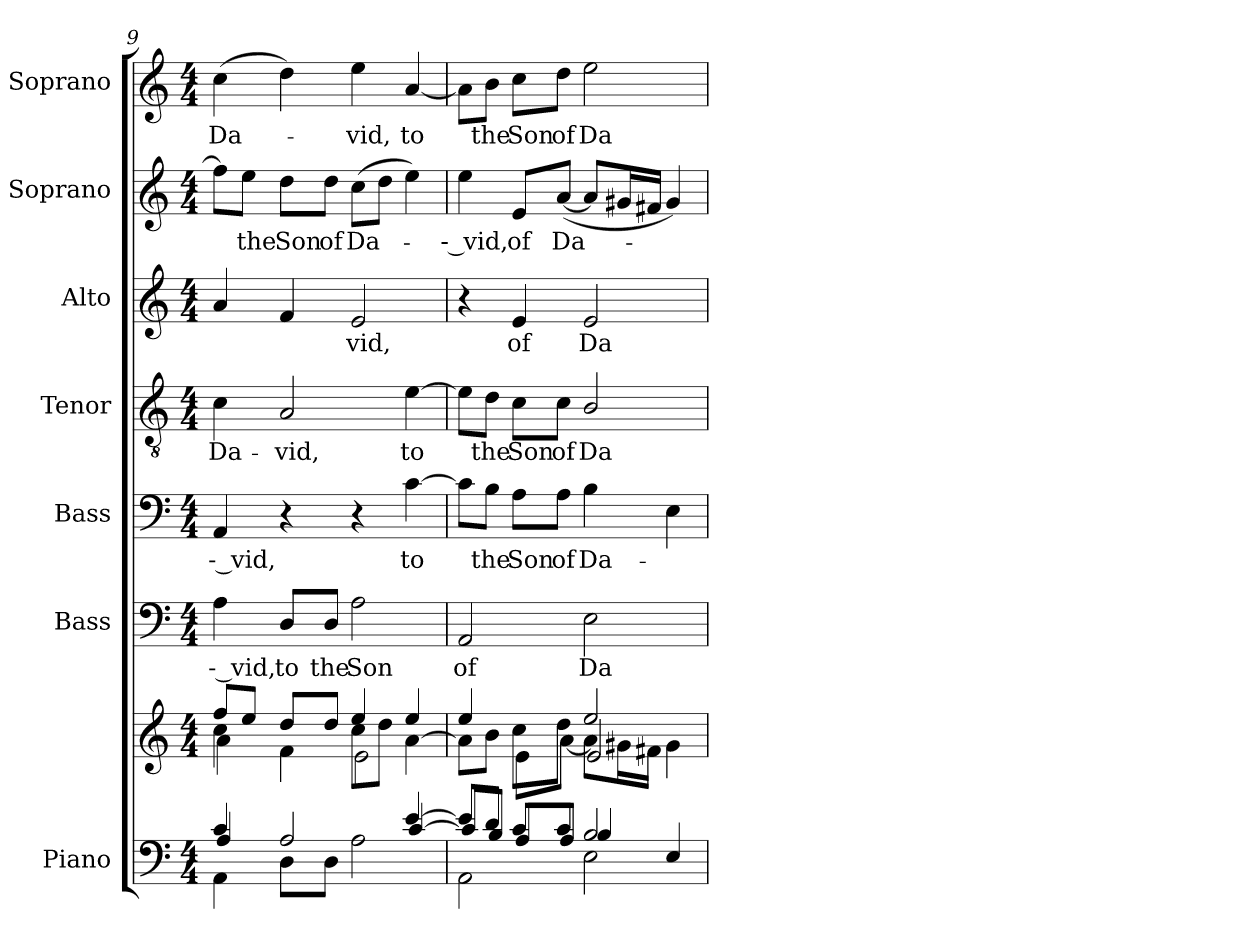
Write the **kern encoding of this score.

**kern	**kern	**kern	**text	**kern	**text	**kern	**text	**kern	**text	**kern	**text	**kern	**text
*part7	*part7	*part6	*part6	*part5	*part5	*part4	*part4	*part3	*part3	*part2	*part2	*part1	*part1
*staff8	*staff7	*staff6	*staff6	*staff5	*staff5	*staff4	*staff4	*staff3	*staff3	*staff2	*staff2	*staff1	*staff1
*I"Piano	*	*I"Bass	*	*I"Bass	*	*I"Tenor	*	*I"Alto	*	*I"Soprano	*	*I"Soprano	*
*	*	*	*	*I'B.	*	*I'T.	*	*I'A.	*	*	*	*I'S.	*
!!LO:PB:g=z
*clefF4	*clefG2	*clefF4	*	*clefF4	*	*clefGv2	*	*clefG2	*	*clefG2	*	*clefG2	*
*	*	*	*	*	*	*ITrd7c12	*	*	*	*	*	*	*
*k[]	*k[]	*k[]	*	*k[]	*	*k[]	*	*k[]	*	*k[]	*	*k[]	*
*C:	*C:	*C:	*	*C:	*	*C:	*	*C:	*	*C:	*	*C:	*
*M4/4	*M4/4	*M4/4	*	*M4/4	*	*M4/4	*	*M4/4	*	*M4/4	*	*M4/4	*
=9	=9	=9	=9	=9	=9	=9	=9	=9	=9	=9	=9	=9	=9
*^	*^	*	*	*	*	*	*	*	*	*	*	*	*
*	*^	*	*^	*	*	*	*	*	*	*	*	*	*	*	*
!	!	!	!	!	!	!	!LO:LY:b:color=#000000	!	!	!	!	!	!	!	!	!	!
!	!	!	!	!	!	!	!	!	!LO:LY:b:color=#000000	!	!	!	!	!	!	!	!
!	!	!	!	!	!	!	!	!	!	!	!LO:LY:b:color=#000000	!	!	!	!	!	!
!	!	!	!	!	!	!	!	!	!	!	!	!	!	!	!	!	!LO:LY:b:color=#000000
4ci/	4Ai/	4AAi\	4cci\	8ffi/L	4ai\	4Ai\	-- vid,	4AAi/	-- vid,	4Ci\	Da-	4ai/	.	8ffi\L]	.	(4cci\	Da-
!	!	!	!	!	!	!	!	!	!	!	!	!	!	!	!LO:LY:b:color=#000000	!	!
.	.	.	.	8eei/J	.	.	.	.	.	.	.	.	.	8eei\J	the	.	.
!	!	!	!	!	!	!	!LO:LY:b:color=#000000	!	!	!	!	!	!	!	!	!	!
!	!	!	!	!	!	!	!	!	!	!	!LO:LY:b:color=#000000	!	!	!	!	!	!
!	!	!	!	!	!	!	!	!	!	!	!	!	!	!	!LO:LY:b:color=#000000	!	!
2Ai/	8Di\L	4ryy	4ddi/yy	8ddi/L	4fi\	8Di/L	to	4r	.	2AAi/	-vid,	4fi/	.	8ddi\L	Son	4ddi\)	.
!	!	!	!	!	!	!	!LO:LY:b:color=#000000	!	!	!	!	!	!	!	!	!	!
!	!	!	!	!	!	!	!	!	!	!	!	!	!	!	!LO:LY:b:color=#000000	!	!
.	8Di\J	.	.	8ddi/J	.	8Di/J	the	.	.	.	.	.	.	8ddi\J	of	.	.
!	!	!	!	!	!	!	!LO:LY:b:color=#000000	!	!	!	!	!	!	!	!	!	!
!	!	!	!	!	!	!	!	!	!	!	!	!	!LO:LY:b:color=#000000	!	!	!	!
!	!	!	!	!	!	!	!	!	!	!	!	!	!	!	!LO:LY:b:color=#000000	!	!
!	!	!	!	!	!	!	!	!	!	!	!	!	!	!	!	!	!LO:LY:b:color=#000000
.	2Ai\	4ryy	4eei/	8cci\L	2ei\	2Ai\	Son	4r	.	.	.	2ei/	-vid,	(8cci\L	Da-	4eei\	-vid,
.	.	.	.	8ddi\J	.	.	.	.	.	.	.	.	.	8ddi\J	.	.	.
!	!	!	!	!	!	!	!	!	!LO:LY:b:color=#000000	!	!	!	!	!	!	!	!
!	!	!	!	!	!	!	!	!	!	!	!LO:LY:b:color=#000000	!	!	!	!	!	!
!	!	!	!	!	!	!	!	!	!	!	!	!	!	!	!	!	!LO:LY:b:color=#000000
[4ei/	.	[4ci/	[4ai\	4eei/	.	.	.	[4ci\	to	[4Ei\	to	.	.	4eei\)	.	[4ai/	to
=10	=10	=10	=10	=10	=10	=10	=10	=10	=10	=10	=10	=10	=10	=10	=10	=10	=10
!	!	!	!	!	!	!	!LO:LY:b:color=#000000	!	!	!	!	!	!	!	!	!	!
!	!	!	!	!	!	!	!	!	!	!	!	!	!	!	!LO:LY:b:color=#000000	!	!
8ei/L]	2AAi\	8ci/L]	8ai\L]	4eei/	4ryy	2AAi/	of	8ci\L]	.	8Ei\L]	.	4r	.	4eei\	-- vid,	8ai\L]	.
!	!	!	!	!	!	!	!	!	!LO:LY:b:color=#000000	!	!	!	!	!	!	!	!
!	!	!	!	!	!	!	!	!	!	!	!LO:LY:b:color=#000000	!	!	!	!	!	!
!	!	!	!	!	!	!	!	!	!	!	!	!	!	!	!	!	!LO:LY:b:color=#000000
8di/J	.	8Bi/J	8bi\J	.	.	.	.	8Bi\J	the	8Di\J	the	.	.	.	.	8bi\J	the
!	!	!	!	!	!	!	!	!	!LO:LY:b:color=#000000	!	!	!	!	!	!	!	!
!	!	!	!	!	!	!	!	!	!	!	!LO:LY:b:color=#000000	!	!	!	!	!	!
!	!	!	!	!	!	!	!	!	!	!	!	!	!LO:LY:b:color=#000000	!	!	!	!
!	!	!	!	!	!	!	!	!	!	!	!	!	!	!	!LO:LY:b:color=#000000	!	!
!	!	!	!	!	!	!	!	!	!	!	!	!	!	!	!	!	!LO:LY:b:color=#000000
8ci/L	.	8Ai/L	8cci\L	8ei\L	4ei/yy	.	.	8Ai\L	Son	8Ci\L	Son	4ei/	of	8ei/L	of	8cci\L	Son
!	!	!	!	!	!	!	!	!	!LO:LY:b:color=#000000	!	!	!	!	!	!	!	!
!	!	!	!	!	!	!	!	!	!	!	!LO:LY:b:color=#000000	!	!	!	!	!	!
!	!	!	!	!	!	!	!	!	!	!	!	!	!	!	!LO:LY:b:color=#000000	!	!
!	!	!	!	!	!	!	!	!	!	!	!	!	!	!	!	!	!LO:LY:b:color=#000000
8ci/J	.	8Ai/J	8ddi\J	[8ai\J	.	.	.	8Ai\J	of	8Ci\J	of	.	.	([8ai/J	Da-	8ddi\J	of
!	!	!	!	!	!	!	!LO:LY:b:color=#000000	!	!	!	!	!	!	!	!	!	!
!	!	!	!	!	!	!	!	!	!LO:LY:b:color=#000000	!	!	!	!	!	!	!	!
!	!	!	!	!	!	!	!	!	!	!	!LO:LY:b:color=#000000	!	!	!	!	!	!
!	!	!	!	!	!	!	!	!	!	!	!	!	!LO:LY:b:color=#000000	!	!	!	!
!	!	!	!	!	!	!	!	!	!	!	!	!	!	!	!	!	!LO:LY:b:color=#000000
2Bi/	2Ei\	4Bi/	2eei/	8ai\L]	2ei/	2Ei\	Da-	4Bi\	Da-	2BBi/	Da-	2ei/	Da-	8ai/L]	.	2eei\	Da-
.	.	.	.	16g#Xi\L	.	.	.	.	.	.	.	.	.	16g#Xi/L	.	.	.
.	.	.	.	16f#Xi\JJ	.	.	.	.	.	.	.	.	.	16f#Xi/JJ	.	.	.
.	.	4Ei/	.	4g#i\	.	.	.	4Ei\	.	.	.	.	.	4g#i/)	.	.	.
*v	*v	*v	*	*	*	*	*	*	*	*	*	*	*	*	*	*	*
*	*v	*v	*v	*	*	*	*	*	*	*	*	*	*	*	*
=	=	=	=	=	=	=	=	=	=	=	=	=	=
*-	*-	*-	*-	*-	*-	*-	*-	*-	*-	*-	*-	*-	*-
